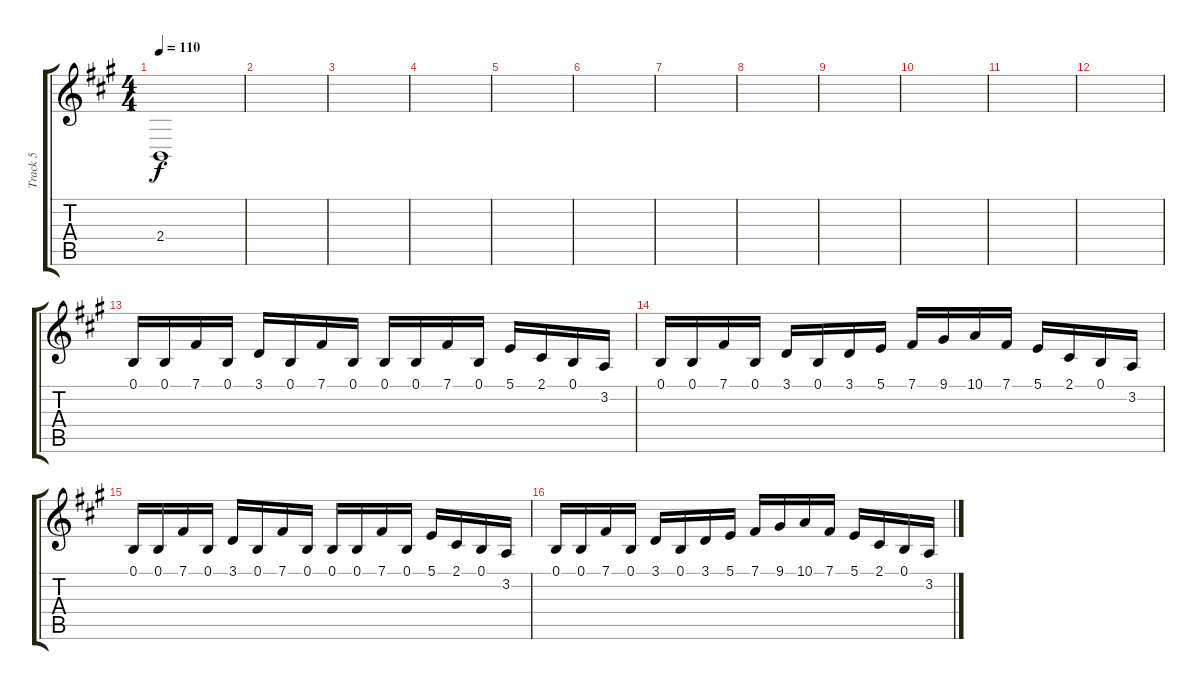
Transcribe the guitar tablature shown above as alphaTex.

\track ("Track 5" "Track 5") {instrument violin}
\staff {score tabs}
\tuning (B3 Gb3 D3 A2 E2 B1) {hide}
\ts (4 4)
\tempo 110
\clef g2
\ks a
2.4.1{dy f} |
|
|
|
|
|
|
|
|
|
|
|
0.1.16 0.1.16 7.1.16 0.1.16 3.1.16 0.1.16 7.1.16 0.1.16 0.1.16 0.1.16 7.1.16 0.1.16 5.1.16 2.1.16 0.1.16 3.2.16 |
0.1.16 0.1.16 7.1.16 0.1.16 3.1.16 0.1.16 3.1.16 5.1.16 7.1.16 9.1.16 10.1.16 7.1.16 5.1.16 2.1.16 0.1.16 3.2.16 |
0.1.16 0.1.16 7.1.16 0.1.16 3.1.16 0.1.16 7.1.16 0.1.16 0.1.16 0.1.16 7.1.16 0.1.16 5.1.16 2.1.16 0.1.16 3.2.16 |
0.1.16 0.1.16 7.1.16 0.1.16 3.1.16 0.1.16 3.1.16 5.1.16 7.1.16 9.1.16 10.1.16 7.1.16 5.1.16 2.1.16 0.1.16 3.2.16
